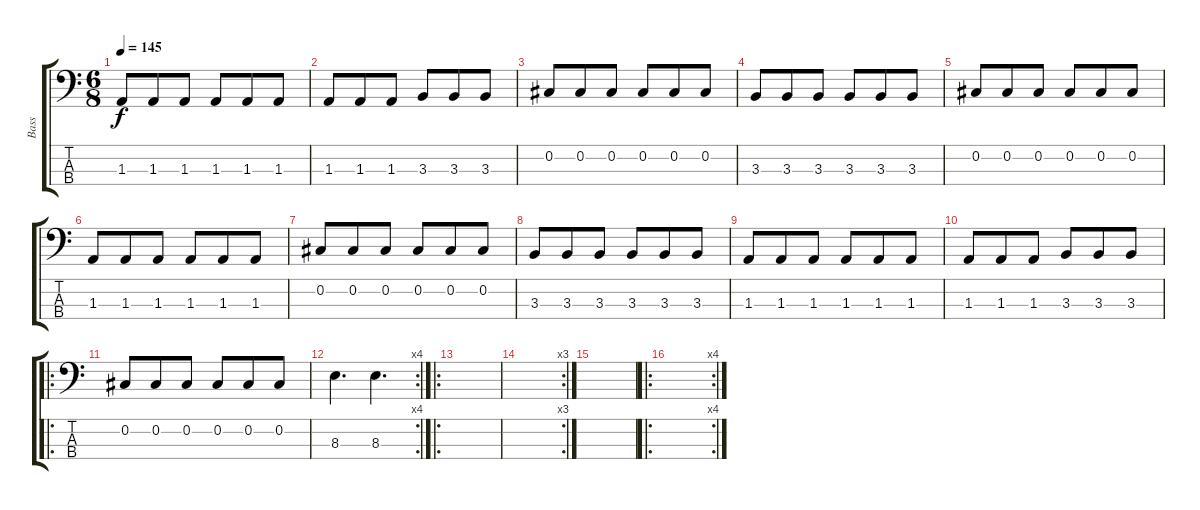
\track ("Bass" "Bass") {instrument electricbassfinger}
\staff {score tabs}
\tuning (Gb2 Db2 Ab1 Eb1) {hide}
\ts (6 8)
\tempo 145
\clef f4
\ks c
1.3.8{dy f} 1.3.8 1.3.8 1.3.8 1.3.8 1.3.8 |
1.3.8 1.3.8 1.3.8 3.3.8 3.3.8 3.3.8 |
0.2.8 0.2.8 0.2.8 0.2.8 0.2.8 0.2.8 |
3.3.8 3.3.8 3.3.8 3.3.8 3.3.8 3.3.8 |
0.2.8 0.2.8 0.2.8 0.2.8 0.2.8 0.2.8 |
1.3.8 1.3.8 1.3.8 1.3.8 1.3.8 1.3.8 |
0.2.8 0.2.8 0.2.8 0.2.8 0.2.8 0.2.8 |
3.3.8 3.3.8 3.3.8 3.3.8 3.3.8 3.3.8 |
1.3.8 1.3.8 1.3.8 1.3.8 1.3.8 1.3.8 |
1.3.8 1.3.8 1.3.8 3.3.8 3.3.8 3.3.8 |
\ro
0.2.8 0.2.8 0.2.8 0.2.8 0.2.8 0.2.8 |
\rc 4
8.3.4{d} 8.3.4{d} |
\ro
|
\rc 3
|
|
\ro
\rc 4
